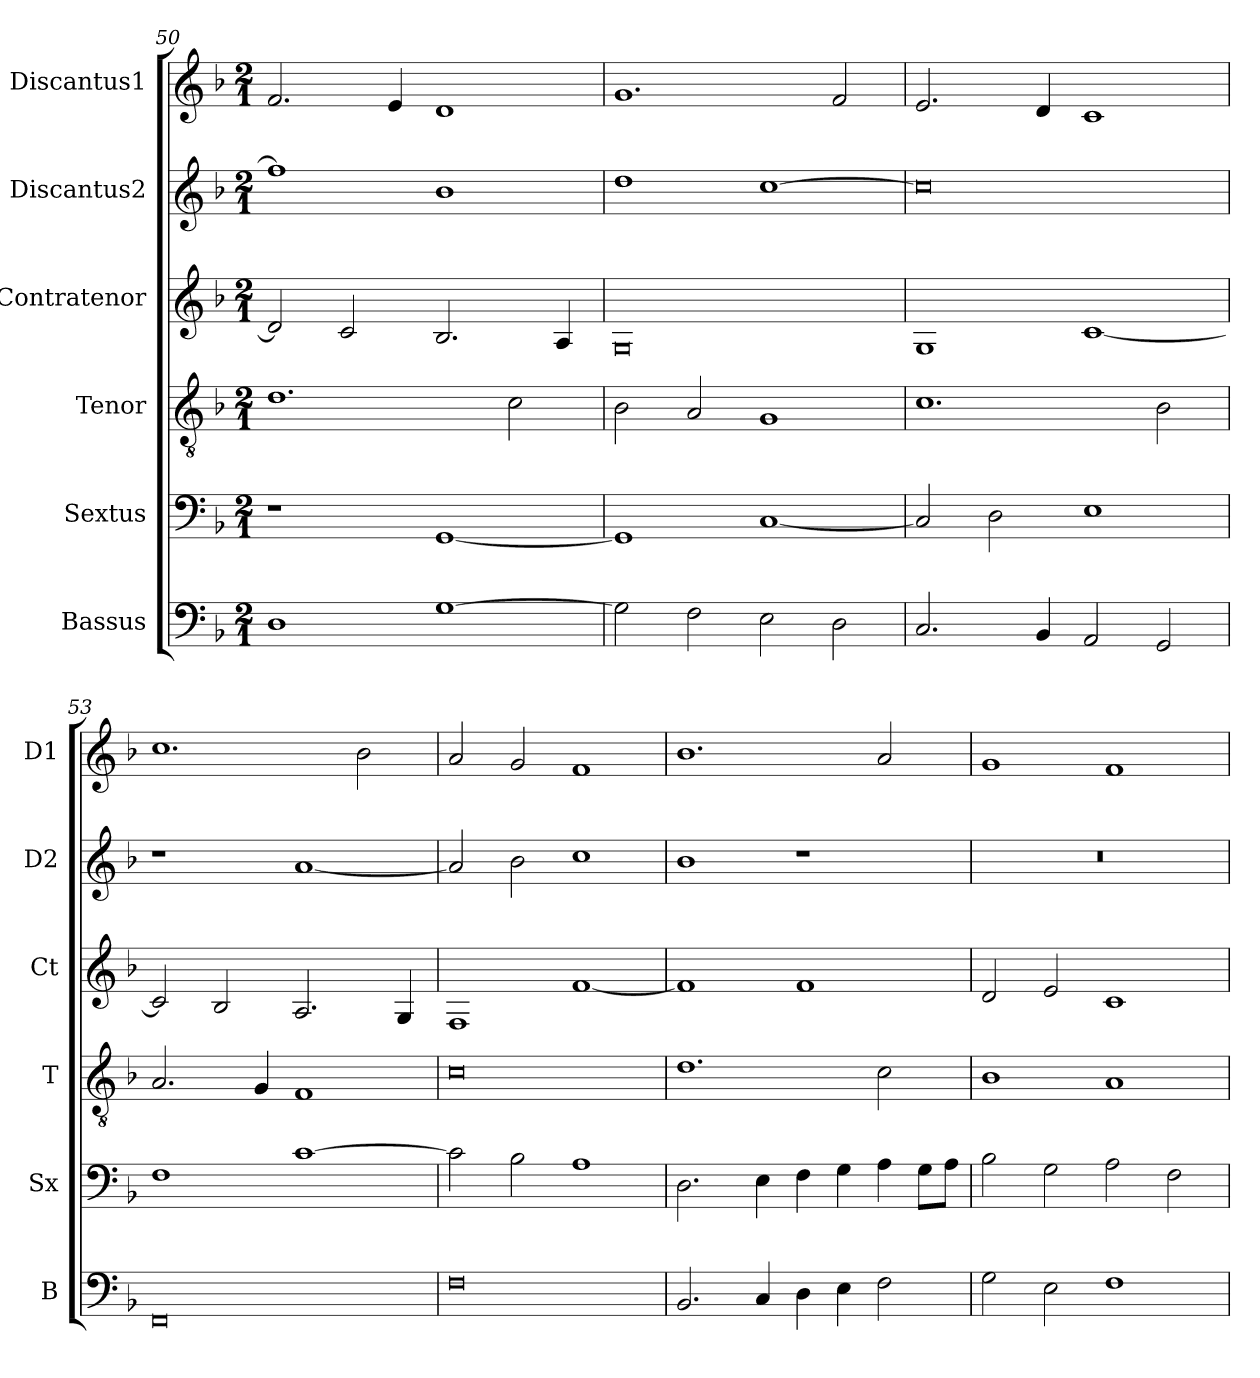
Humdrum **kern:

**kern	**kern	**kern	**kern	**kern	**kern
*part6	*part5	*part4	*part3	*part2	*part1
*staff6	*staff5	*staff4	*staff3	*staff2	*staff1
*I"Bassus	*I"Sextus	*I"Tenor	*I"Contratenor	*I"Discantus2	*I"Discantus1
*I'B	*I'Sx	*I'T	*I'Ct	*I'D2	*I'D1
*clefF4	*clefF4	*clefGv2	*clefG2	*clefG2	*clefG2
*k[b-]	*k[b-]	*k[b-]	*k[b-]	*k[b-]	*k[b-]
*M2/1	*M2/1	*M2/1	*M2/1	*M2/1	*M2/1
=50	=50	=50	=50	=50	=50
1D	1r	1.d	2d/]	1ff]	2.f/
.	.	.	2c/	.	.
.	.	.	.	.	4e/
[1G	[1GG	.	2.B-/	1b-	1d
.	.	2c\	.	.	.
.	.	.	4A/	.	.
=51	=51	=51	=51	=51	=51
2G\]	1GG]	2B-\	0G	1dd	1.g
2F\	.	2A/	.	.	.
2E\	[1C	1G	.	[1cc	.
2D\	.	.	.	.	2f/
=52	=52	=52	=52	=52	=52
2.C/	2C/]	1.c	1G	0cc]	2.e/
.	2D\	.	.	.	.
4BB-/	.	.	.	.	4d/
2AA/	1E	.	[1c	.	1c
2GG/	.	2B-\	.	.	.
=53	=53	=53	=53	=53	=53
0FF	1F	2.A/	2c/]	1r	1.cc
.	.	.	2B-/	.	.
.	.	4G/	.	.	.
.	[1c	1F	2.A/	[1a	.
.	.	.	.	.	2b-\
.	.	.	4G/	.	.
=54	=54	=54	=54	=54	=54
0F	2c\]	0c	1F	2a/]	2a/
.	2B-\	.	.	2b-\	2g/
.	1A	.	[1f	1cc	1f
=55	=55	=55	=55	=55	=55
2.BB-/	2.D\	1.d	1f]	1b-	1.b-
4C/	4E\	.	.	.	.
4D\	4F\	.	1f	1r	.
4E\	4G\	.	.	.	.
2F\	4A\	2c\	.	.	2a/
.	8G\L	.	.	.	.
.	8A\J	.	.	.	.
=56	=56	=56	=56	=56	=56
2G\	2B-\	1B-	2d/	0r	1g
2E\	2G\	.	2e/	.	.
1F	2A\	1A	1c	.	1f
.	2F\	.	.	.	.
=	=	=	=	=	=
*-	*-	*-	*-	*-	*-
